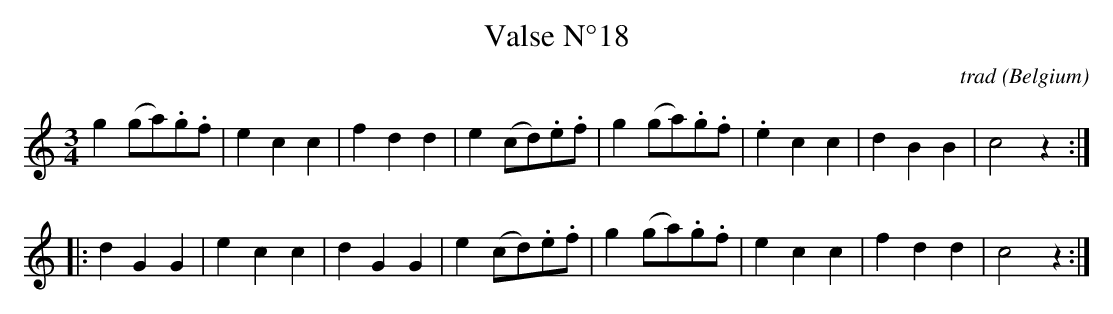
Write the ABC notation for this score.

X:1
T:Valse N°18
C:trad
O:Belgium
M:3/4
K:Cmaj
L:1/8
g2(ga).g.f|e2c2c2|f2d2d2|e2(cd).e.f|g2(ga).g.f|.e2c2c2|d2B2B2|c4z2:|
|:d2G2G2|e2c2c2|d2G2G2|e2(cd).e.f|g2(ga).g.f|e2c2c2|f2d2d2|c4z2:|]
